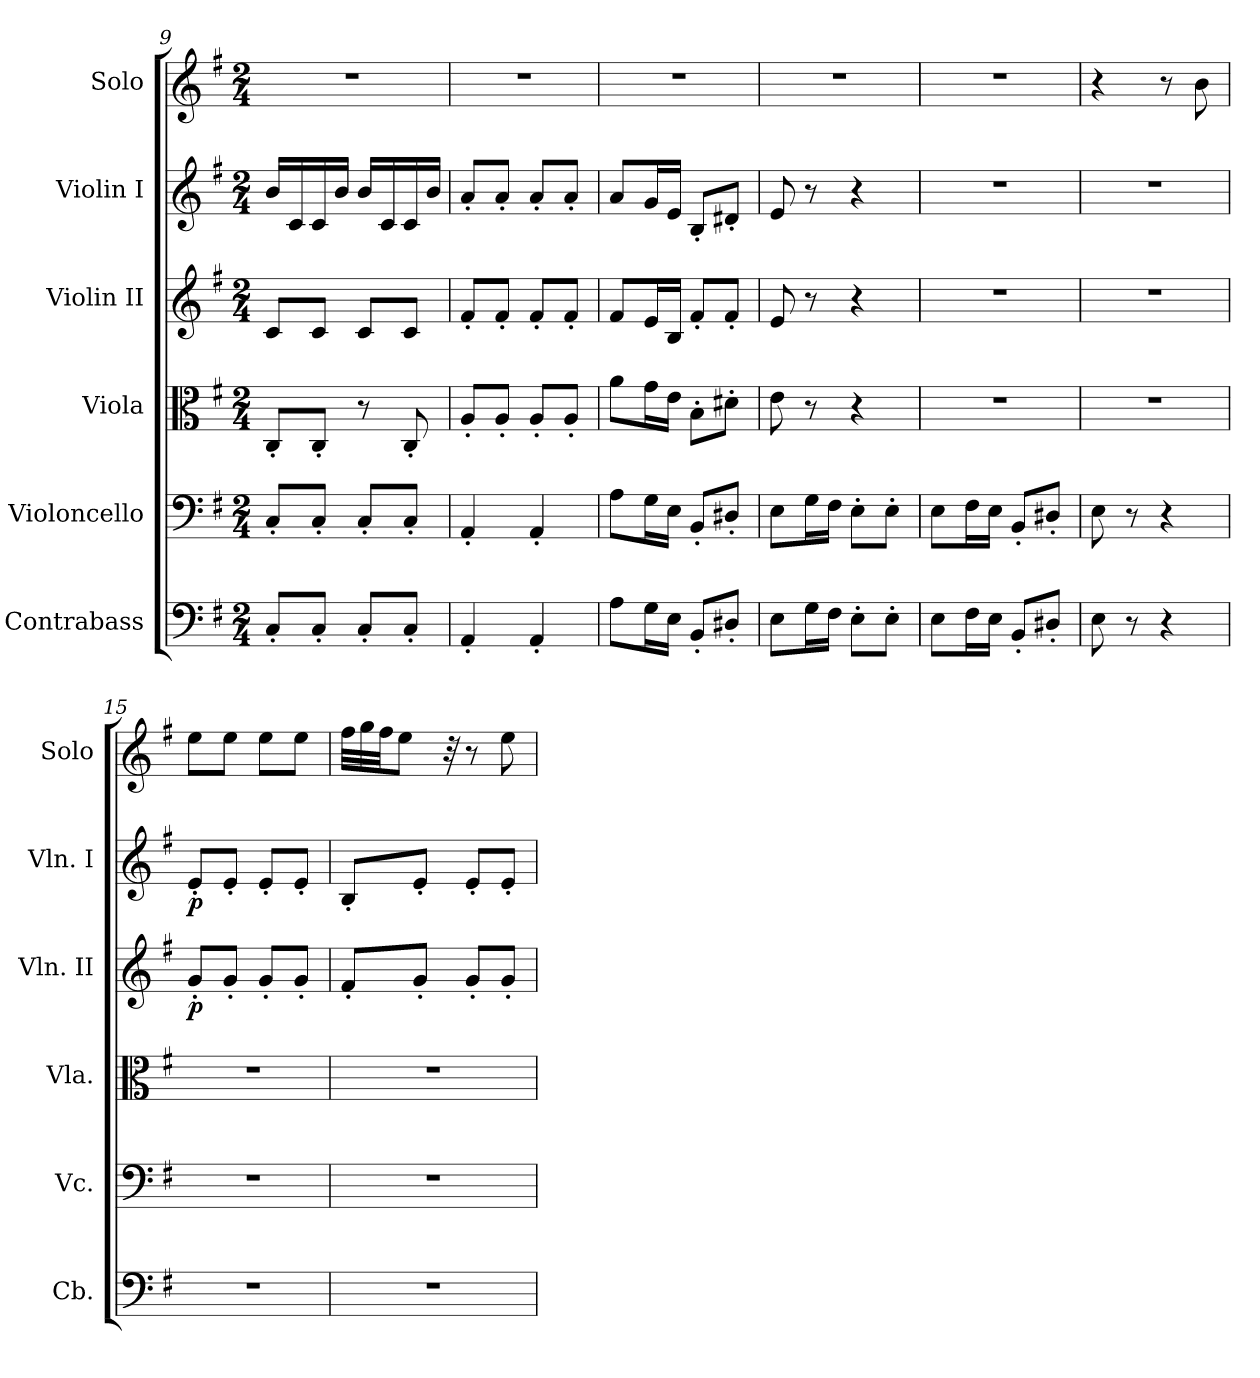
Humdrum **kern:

**kern	**kern	**kern	**kern	**dynam	**kern	**dynam	**kern
*part6	*part5	*part4	*part3	*part3	*part2	*part2	*part1
*staff6	*staff5	*staff4	*staff3	*staff3	*staff2	*staff2	*staff1
*I"Contrabass	*I"Violoncello	*I"Viola	*I"Violin II	*	*I"Violin I	*	*I"Solo
*I'Cb.	*I'Vc.	*I'Vla.	*I'Vln. II	*	*I'Vln. I	*	*I'Solo
*clefF4	*clefF4	*clefC3	*clefG2	*	*clefG2	*	*clefG2
*ITrd7c12	*	*	*	*	*	*	*
*k[f#]	*k[f#]	*k[f#]	*k[f#]	*	*k[f#]	*	*k[f#]
*M2/4	*M2/4	*M2/4	*M2/4	*	*M2/4	*	*M2/4
=9	=9	=9	=9	=9	=9	=9	=9
8CC'/L	8C'/L	8C'/L	8c/L	.	16b/LL	.	2r
.	.	.	.	.	16c/	.	.
8CC'/J	8C'/J	8C'/J	8c/J	.	16c/	.	.
.	.	.	.	.	16b/JJ	.	.
8CC'/L	8C'/L	8r	8c/L	.	16b/LL	.	.
.	.	.	.	.	16c/	.	.
8CC'/J	8C'/J	8C'/	8c/J	.	16c/	.	.
.	.	.	.	.	16b/JJ	.	.
=10	=10	=10	=10	=10	=10	=10	=10
4AAA'/	4AA'/	8A'/L	8f#'/L	.	8a'/L	.	2r
.	.	8A'/J	8f#'/J	.	8a'/J	.	.
4AAA'/	4AA'/	8A'/L	8f#'/L	.	8a'/L	.	.
.	.	8A'/J	8f#'/J	.	8a'/J	.	.
=11	=11	=11	=11	=11	=11	=11	=11
8AA\L	8A\L	8a\L	8f#/L	.	8a/L	.	2r
16GG\L	16G\L	16g\L	16e/L	.	16g/L	.	.
16EE\JJ	16E\JJ	16e\JJ	16B/JJ	.	16e/JJ	.	.
8BBB'/L	8BB'/L	8B'\L	8f#'/L	.	8B'/L	.	.
8DD#X'/J	8D#X'/J	8d#X'\J	8f#'/J	.	8d#X'/J	.	.
=12	=12	=12	=12	=12	=12	=12	=12
8EE\L	8E\L	8e\	8e/	.	8e/	.	2r
16GG\L	16G\L	8r	8r	.	8r	.	.
16FF#\JJ	16F#\JJ	.	.	.	.	.	.
8EE'\L	8E'\L	4r	4r	.	4r	.	.
8EE'\J	8E'\J	.	.	.	.	.	.
=13	=13	=13	=13	=13	=13	=13	=13
8EE\L	8E\L	2r	2r	.	2r	.	2r
16FF#\L	16F#\L	.	.	.	.	.	.
16EE\JJ	16E\JJ	.	.	.	.	.	.
8BBB'/L	8BB'/L	.	.	.	.	.	.
8DD#X'/J	8D#X'/J	.	.	.	.	.	.
=14	=14	=14	=14	=14	=14	=14	=14
8EE\	8E\	2r	2r	.	2r	.	4r
8r	8r	.	.	.	.	.	.
4r	4r	.	.	.	.	.	8r
.	.	.	.	.	.	.	8b\
!!LO:PB:g=z
=15	=15	=15	=15	=15	=15	=15	=15
!	!	!	!	!LO:DY:b	!	!LO:DY:b	!
2r	2r	2r	8g'/L	p	8e'/L	p	8ee\L
.	.	.	8g'/J	.	8e'/J	.	8ee\J
.	.	.	8g'/L	.	8e'/L	.	8ee\L
.	.	.	8g'/J	.	8e'/J	.	8ee\J
=16	=16	=16	=16	=16	=16	=16	=16
2r	2r	2r	8f#'/L	.	8B'/L	.	32ff#\LLL
.	.	.	.	.	.	.	32gg\
.	.	.	.	.	.	.	32ff#\JJ
.	.	.	.	.	.	.	8ee\J
.	.	.	8g'/J	.	8e'/J	.	.
.	.	.	.	.	.	.	32r
.	.	.	8g'/L	.	8e'/L	.	8r
.	.	.	8g'/J	.	8e'/J	.	8ee\
=	=	=	=	=	=	=	=
*-	*-	*-	*-	*-	*-	*-	*-
